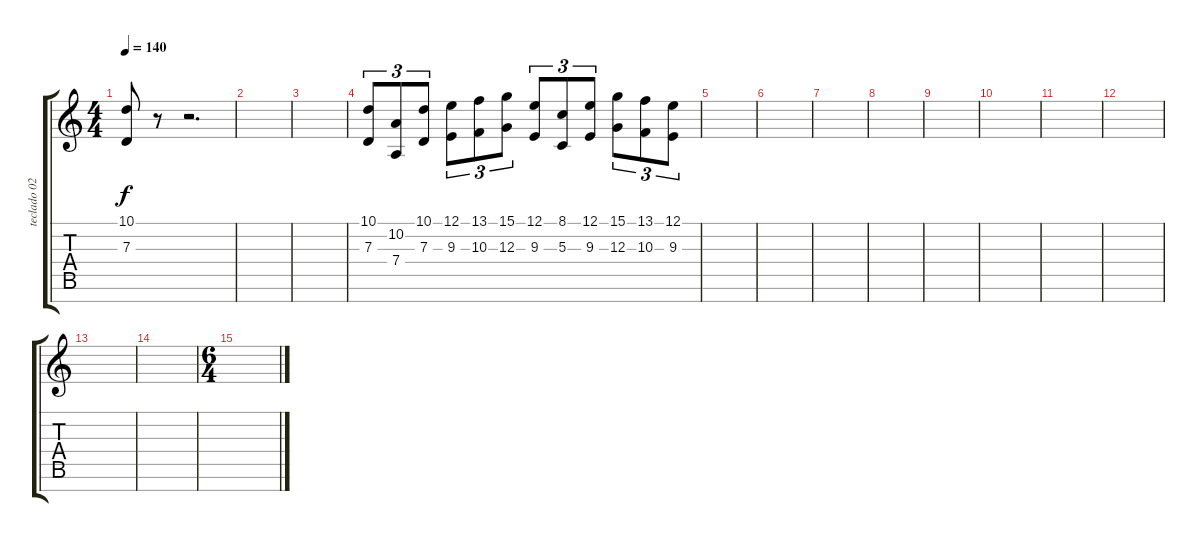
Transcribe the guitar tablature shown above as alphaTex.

\track ("teclado 02" "teclado 02") {instrument tremolostrings}
\staff {score tabs}
\tuning (E4 B3 G3 D3 A2 E2 B1) {hide}
\ts (4 4)
\tempo 140
\clef g2
\ks c
(10.1 7.3).8{dy f} r.8 r.2{d} |
|
|
(10.1 7.3).8{tu (3 2)} (10.2 7.4).8{tu (3 2)} (10.1 7.3).8{tu (3 2)} (12.1 9.3).8{tu (3 2)} (13.1 10.3).8{tu (3 2)} (15.1 12.3).8{tu (3 2)} (12.1 9.3).8{tu (3 2)} (8.1 5.3).8{tu (3 2)} (12.1 9.3).8{tu (3 2)} (15.1 12.3).8{tu (3 2)} (13.1 10.3).8{tu (3 2)} (12.1 9.3).8{tu (3 2)} |
|
|
|
|
|
|
|
|
|
|
\ts (6 4)
